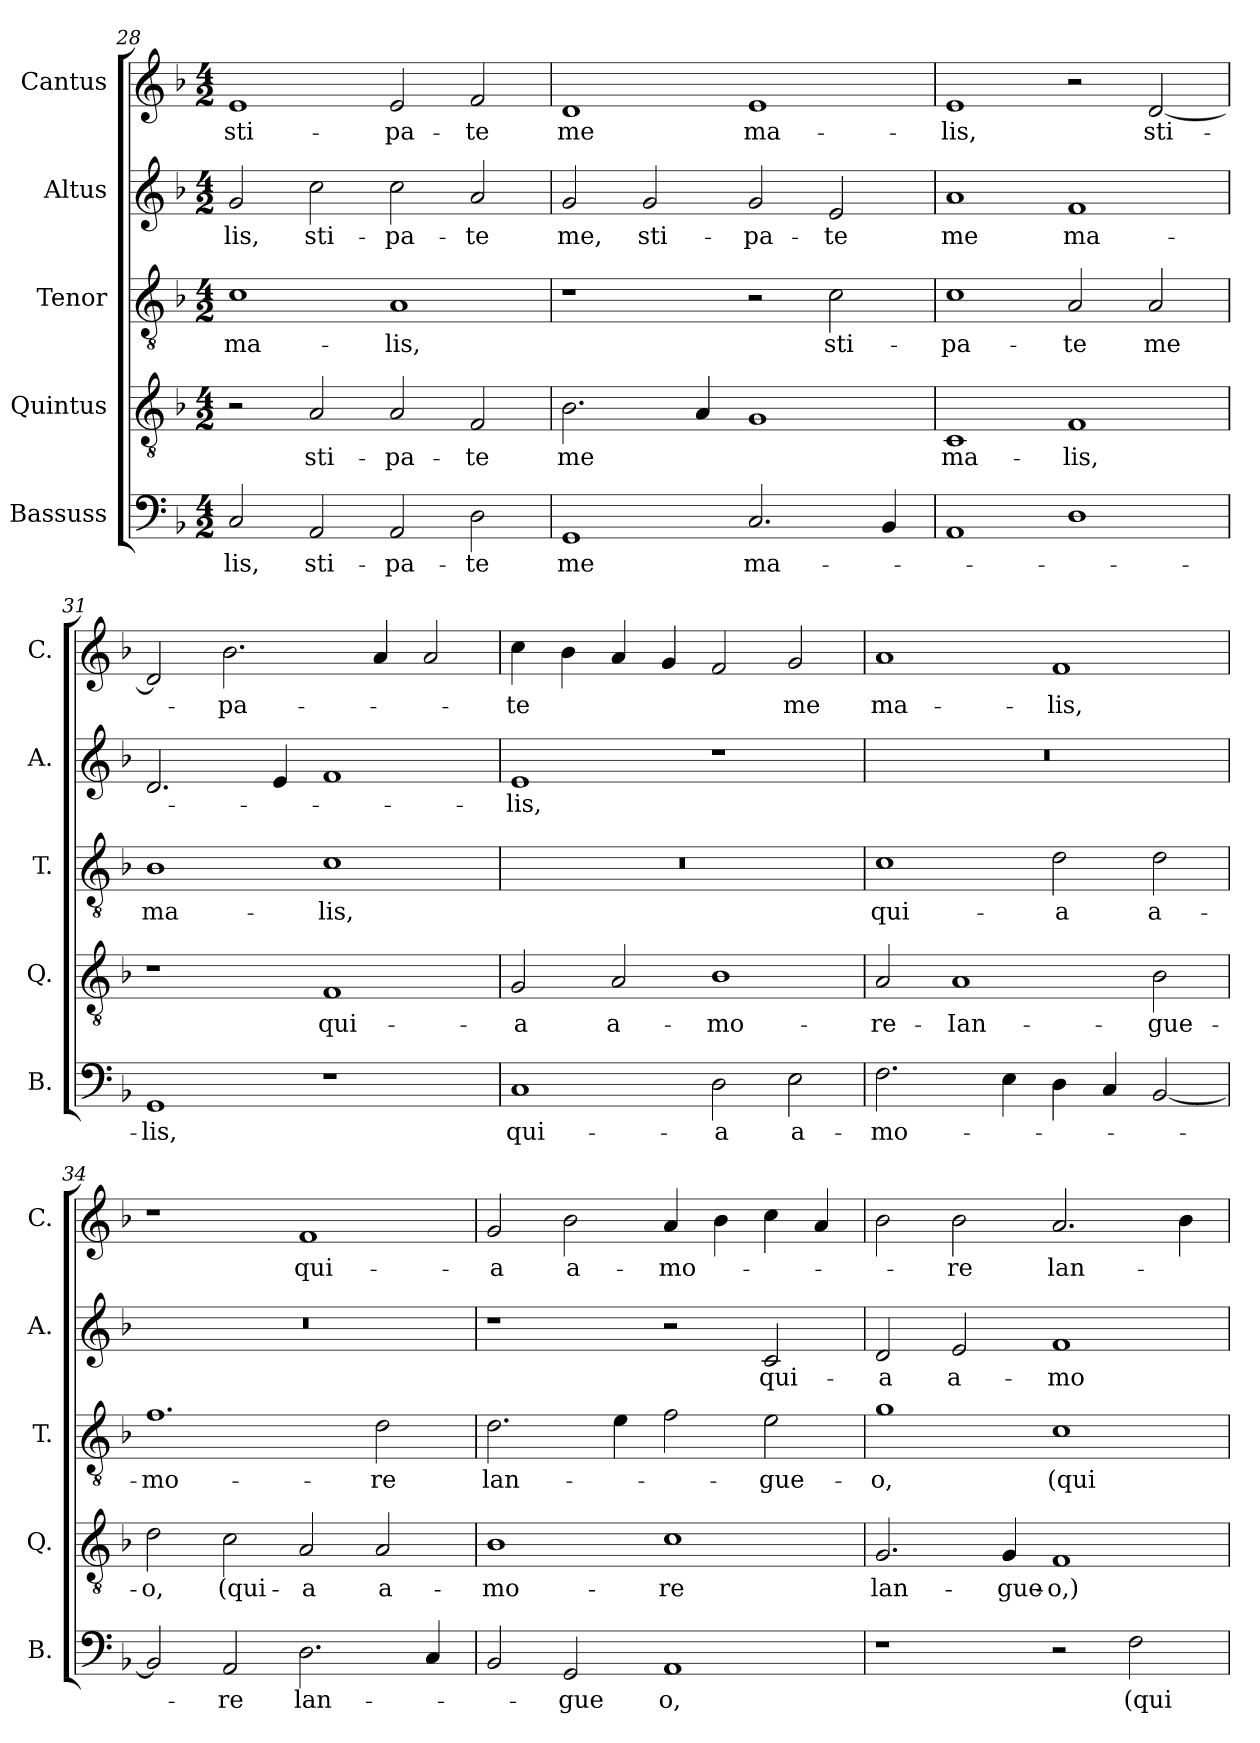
**kern	**text	**kern	**text	**kern	**text	**kern	**text	**kern	**text
*part5	*part5	*part4	*part4	*part3	*part3	*part2	*part2	*part1	*part1
*staff5	*staff5	*staff4	*staff4	*staff3	*staff3	*staff2	*staff2	*staff1	*staff1
*I"Bassuss	*	*I"Quintus	*	*I"Tenor	*	*I"Altus	*	*I"Cantus	*
*I'B.	*	*I'Q.	*	*I'T.	*	*I'A.	*	*I'C.	*
*clefF4	*	*clefGv2	*	*clefGv2	*	*clefG2	*	*clefG2	*
*k[b-]	*	*k[b-]	*	*k[b-]	*	*k[b-]	*	*k[b-]	*
*F:	*	*F:	*	*F:	*	*F:	*	*F:	*
*M4/2	*	*M4/2	*	*M4/2	*	*M4/2	*	*M4/2	*
=28	=28	=28	=28	=28	=28	=28	=28	=28	=28
2C/	lis,	2r	.	1c	ma­-	2g/	lis,	1e	sti-
2AA/	sti­-	2A/	sti­-	.	.	2cc\	sti­-	.	.
2AA/	pa­-	2A/	pa-	1A	lis,	2cc\	pa­-	2e/	pa-
2D\	te	2F/	te	.	.	2a/	te	2f/	te
=29	=29	=29	=29	=29	=29	=29	=29	=29	=29
1GG	me	2.B-\	me	1r	.	2g/	me,	1d	me
.	.	.	.	.	.	2g/	sti­-	.	.
.	.	4A/	.	.	.	.	.	.	.
2.C/	ma-	1G	.	2r	.	2g/	pa-	1e	ma-
.	.	.	.	2c\	sti-	2e/	te	.	.
4BB-/	.	.	.	.	.	.	.	.	.
=30	=30	=30	=30	=30	=30	=30	=30	=30	=30
1AA	.	1C	ma-	1c	pa-	1a	me	1e	lis,
1D	.	1F	lis,	2A/	te	1f	ma­-	2r	.
.	.	.	.	2A/	me	.	.	[2d/	sti­-
=31	=31	=31	=31	=31	=31	=31	=31	=31	=31
1GG	lis,	1r	.	1B-	ma­-	2.d/	.	2d/]	.
.	.	.	.	.	.	.	.	2.b-\	pa-
.	.	.	.	.	.	4e/	.	.	.
1r	.	1F	qui-	1c	lis,	1f	.	.	.
.	.	.	.	.	.	.	.	4a/	.
.	.	.	.	.	.	.	.	2a/	.
=32	=32	=32	=32	=32	=32	=32	=32	=32	=32
1C	qui­-	2G/	a	0r	.	1e	lis,	4cc\	te
.	.	.	.	.	.	.	.	4b-\	.
.	.	2A/	a­-	.	.	.	.	4a/	.
.	.	.	.	.	.	.	.	4g/	.
2D\	a	1B-	mo-	.	.	1r	.	2f/	.
2E\	a-	.	.	.	.	.	.	2g/	me
=33	=33	=33	=33	=33	=33	=33	=33	=33	=33
2.F\	mo­-	2A/	re-	1c	qui­-	0r	.	1a	ma-
.	.	1A	Ian-	.	.	.	.	.	.
4E\	.	.	.	.	.	.	.	.	.
4D\	.	.	.	2d\	a	.	.	1f	lis,
4C/	.	.	.	.	.	.	.	.	.
[2BB-/	.	2B-\	gue­-	2d\	a­-	.	.	.	.
=34	=34	=34	=34	=34	=34	=34	=34	=34	=34
2BB-/]	.	2d\	o,	1.f	mo-	0r	.	1r	.
2AA/	re	2c\	(qui-	.	.	.	.	.	.
2.D\	lan-	2A/	a	.	.	.	.	1f	qui­-
.	.	2A/	a-	2d\	re	.	.	.	.
4C/	.	.	.	.	.	.	.	.	.
=35	=35	=35	=35	=35	=35	=35	=35	=35	=35
2BB-/	.	1B-	mo­-	2.d\	lan­-	1r	.	2g/	a
2GG/	gue­	.	.	.	.	.	.	2b-\	a-
.	.	.	.	4e\	.	.	.	.	.
1AA	o,	1c	re	2f\	.	2r	.	4a/	mo-
.	.	.	.	.	.	.	.	4b-\	.
.	.	.	.	2e\	gue­-	2c/	qui-	4cc\	.
.	.	.	.	.	.	.	.	4a/	.
=36	=36	=36	=36	=36	=36	=36	=36	=36	=36
1r	.	2.G/	lan-	1g	o,	2d/	a	2b-\	.
.	.	.	.	.	.	2e/	a­-	2b-\	re
.	.	4G/	gue-	.	.	.	.	.	.
2r	.	1F	o,)	1c	(qui­-	1f	mo-	2.a/	lan­-
2F\	(qui­-	.	.	.	.	.	.	.	.
.	.	.	.	.	.	.	.	4b-\	.
=	=	=	=	=	=	=	=	=	=
*-	*-	*-	*-	*-	*-	*-	*-	*-	*-
